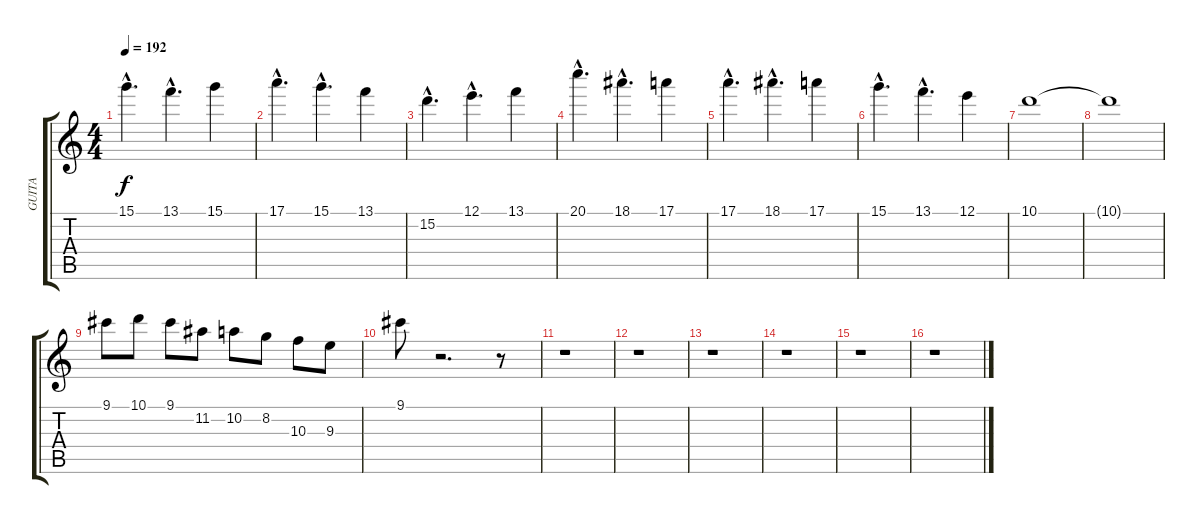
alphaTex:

\track ("     GUITAR" "     GUITA") {instrument distortionguitar}
\staff {score tabs}
\tuning (E4 B3 G3 D3 A2 E2) {hide}
\ts (4 4)
\tempo 192
\clef g2
\ks c
15.1{hac}.4{d dy f} 13.1{hac}.4{d} 15.1.4 |
17.1{hac}.4{d} 15.1{hac}.4{d} 13.1.4 |
15.2{hac}.4{d} 12.1{hac}.4{d} 13.1.4 |
20.1{hac}.4{d} 18.1{hac}.4{d} 17.1.4 |
17.1{hac}.4{d} 18.1{hac}.4{d} 17.1.4 |
15.1{hac}.4{d} 13.1{hac}.4{d} 12.1.4 |
10.1.1 |
10.1{t}.1 |
9.1.8 10.1.8 9.1.8 11.2.8 10.2.8 8.2.8 10.3.8 9.3.8 |
9.1.8 r.2{d} r.8 |
r.1 |
r.1 |
r.1 |
r.1 |
r.1 |
r.1
